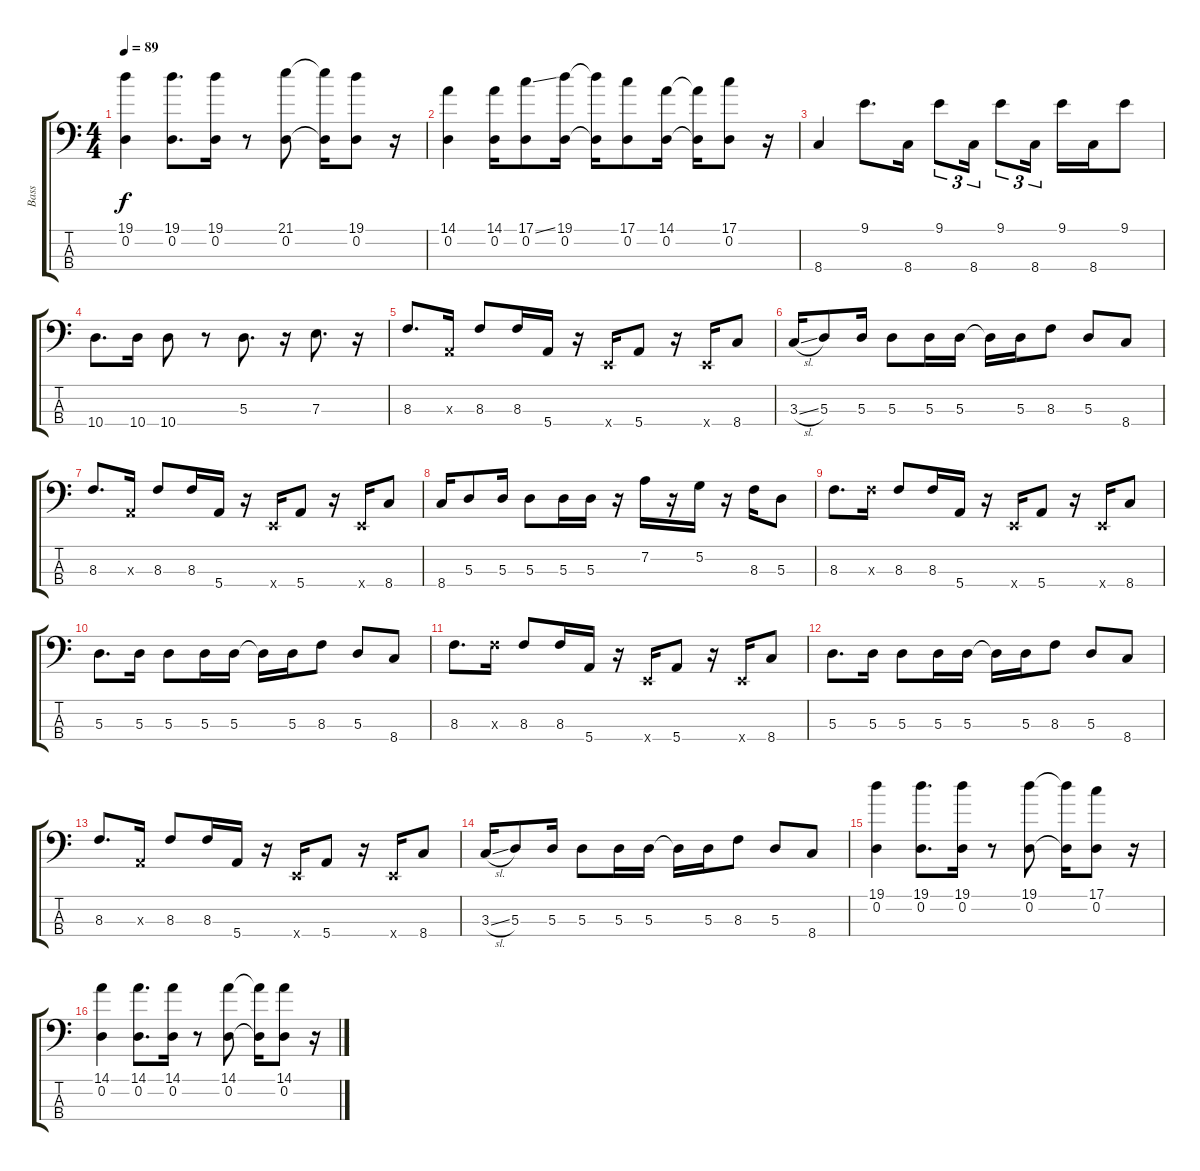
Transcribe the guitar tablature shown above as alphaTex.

\track ("Bass" "Bass") {instrument electricbassfinger}
\staff {score tabs}
\tuning (G2 D2 A1 E1) {hide}
\ts (4 4)
\tempo 89
\clef f4
\ks c
(19.1 0.2).4{dy f} (19.1 0.2).8{d} (19.1 0.2).16 r.8 (21.1 0.2).8 (21.1{t} 0.2{t}).16 (19.1 0.2).8 r.16 |
(14.1 0.2).4 (14.1 0.2).16 (17.1{ss} 0.2).8 (19.1 0.2).16 (19.1{t} 0.2{t}).16 (17.1 0.2).8 (14.1 0.2).16 (14.1{t} 0.2{t}).16 (17.1 0.2).8 r.16 |
8.4.4 9.1.8{d} 8.4.16 9.1.8{tu (3 2)} 8.4.16{tu (3 2)} 9.1.8{tu (3 2)} 8.4.16{tu (3 2)} 9.1.16 8.4.16 9.1.8 |
10.4.8{d} 10.4.16 10.4.8 r.8 5.3.8{d} r.16 7.3.8{d} r.16 |
8.3.8{d} 0.3{x}.16 8.3.8 8.3.16 5.4.16 r.16 0.4{x}.16 5.4.8 r.16 0.4{x}.16 8.4.8 |
3.3{sl}.16 5.3.8 5.3.16 5.3.8 5.3.16 5.3.16 5.3{t}.16 5.3.16 8.3.8 5.3.8 8.4.8 |
8.3.8{d} 0.3{x}.16 8.3.8 8.3.16 5.4.16 r.16 0.4{x}.16 5.4.8 r.16 0.4{x}.16 8.4.8 |
8.4.16 5.3.8 5.3.16 5.3.8 5.3.16 5.3.16 r.16 7.2.16 r.16 5.2.16 r.16 8.3.16 5.3.8 |
8.3.8{d} 8.3{x}.16 8.3.8 8.3.16 5.4.16 r.16 0.4{x}.16 5.4.8 r.16 0.4{x}.16 8.4.8 |
5.3.8{d} 5.3.16 5.3.8 5.3.16 5.3.16 5.3{t}.16 5.3.16 8.3.8 5.3.8 8.4.8 |
8.3.8{d} 8.3{x}.16 8.3.8 8.3.16 5.4.16 r.16 0.4{x}.16 5.4.8 r.16 0.4{x}.16 8.4.8 |
5.3.8{d} 5.3.16 5.3.8 5.3.16 5.3.16 5.3{t}.16 5.3.16 8.3.8 5.3.8 8.4.8 |
8.3.8{d} 0.3{x}.16 8.3.8 8.3.16 5.4.16 r.16 0.4{x}.16 5.4.8 r.16 0.4{x}.16 8.4.8 |
3.3{sl}.16 5.3.8 5.3.16 5.3.8 5.3.16 5.3.16 5.3{t}.16 5.3.16 8.3.8 5.3.8 8.4.8 |
(19.1 0.2).4 (19.1 0.2).8{d} (19.1 0.2).16 r.8 (19.1 0.2).8 (19.1{t} 0.2{t}).16 (17.1 0.2).8 r.16 |
(14.1 0.2).4 (14.1 0.2).8{d} (14.1 0.2).16 r.8 (14.1 0.2).8 (14.1{t} 0.2{t}).16 (14.1 0.2).8 r.16
